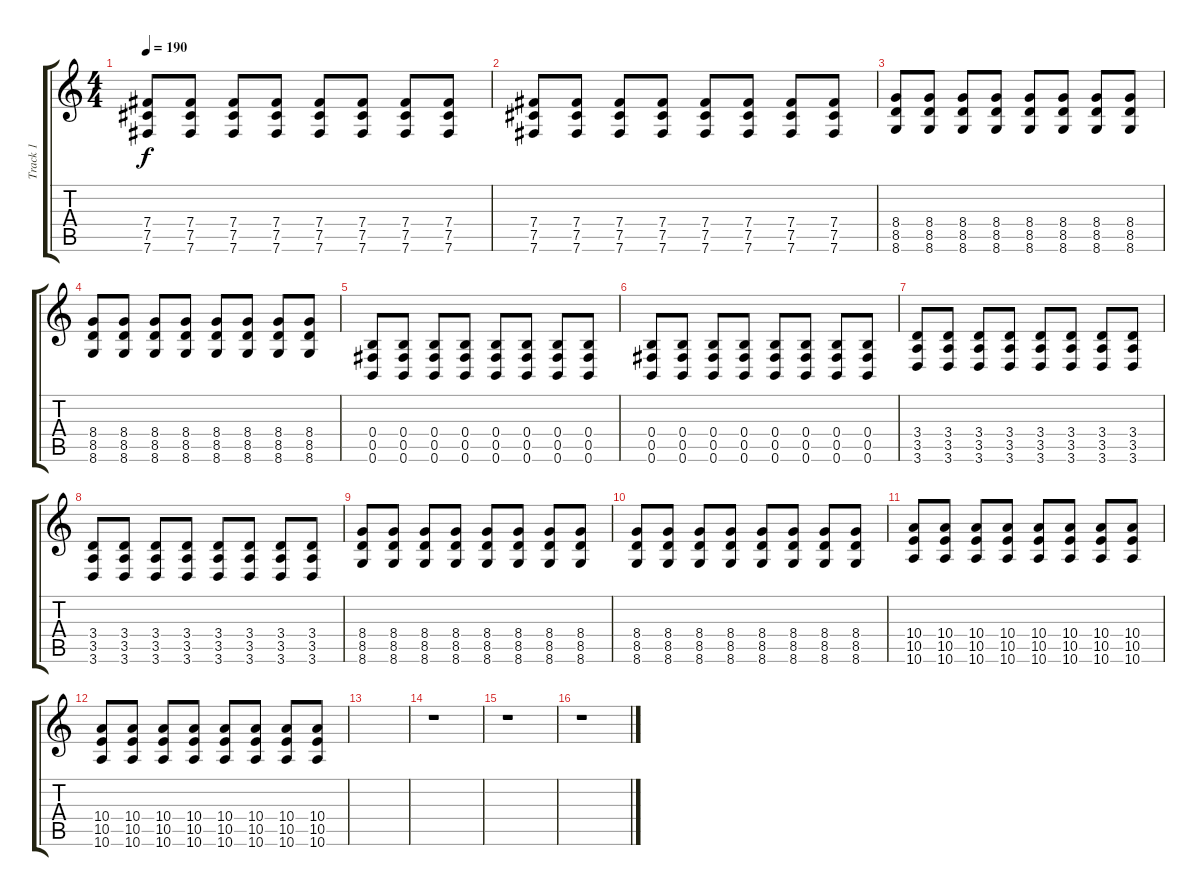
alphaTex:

\track ("Track 1" "Track 1") {instrument distortionguitar}
\staff {score tabs}
\tuning (Db4 Ab3 E3 B2 Gb2 B1) {hide}
\ts (4 4)
\tempo 190
\clef g2
\ks c
(7.4 7.5 7.6).8{dy f} (7.4 7.5 7.6).8 (7.4 7.5 7.6).8 (7.4 7.5 7.6).8 (7.4 7.5 7.6).8 (7.4 7.5 7.6).8 (7.4 7.5 7.6).8 (7.4 7.5 7.6).8 |
(7.4 7.5 7.6).8 (7.4 7.5 7.6).8 (7.4 7.5 7.6).8 (7.4 7.5 7.6).8 (7.4 7.5 7.6).8 (7.4 7.5 7.6).8 (7.4 7.5 7.6).8 (7.4 7.5 7.6).8 |
(8.4 8.5 8.6).8 (8.4 8.5 8.6).8 (8.4 8.5 8.6).8 (8.4 8.5 8.6).8 (8.4 8.5 8.6).8 (8.4 8.5 8.6).8 (8.4 8.5 8.6).8 (8.4 8.5 8.6).8 |
(8.4 8.5 8.6).8 (8.4 8.5 8.6).8 (8.4 8.5 8.6).8 (8.4 8.5 8.6).8 (8.4 8.5 8.6).8 (8.4 8.5 8.6).8 (8.4 8.5 8.6).8 (8.4 8.5 8.6).8 |
(0.4 0.5 0.6).8 (0.4 0.5 0.6).8 (0.4 0.5 0.6).8 (0.4 0.5 0.6).8 (0.4 0.5 0.6).8 (0.4 0.5 0.6).8 (0.4 0.5 0.6).8 (0.4 0.5 0.6).8 |
(0.4 0.5 0.6).8 (0.4 0.5 0.6).8 (0.4 0.5 0.6).8 (0.4 0.5 0.6).8 (0.4 0.5 0.6).8 (0.4 0.5 0.6).8 (0.4 0.5 0.6).8 (0.4 0.5 0.6).8 |
(3.4 3.5 3.6).8 (3.4 3.5 3.6).8 (3.4 3.5 3.6).8 (3.4 3.5 3.6).8 (3.4 3.5 3.6).8 (3.4 3.5 3.6).8 (3.4 3.5 3.6).8 (3.4 3.5 3.6).8 |
(3.4 3.5 3.6).8 (3.4 3.5 3.6).8 (3.4 3.5 3.6).8 (3.4 3.5 3.6).8 (3.4 3.5 3.6).8 (3.4 3.5 3.6).8 (3.4 3.5 3.6).8 (3.4 3.5 3.6).8 |
(8.4 8.5 8.6).8 (8.4 8.5 8.6).8 (8.4 8.5 8.6).8 (8.4 8.5 8.6).8 (8.4 8.5 8.6).8 (8.4 8.5 8.6).8 (8.4 8.5 8.6).8 (8.4 8.5 8.6).8 |
(8.4 8.5 8.6).8 (8.4 8.5 8.6).8 (8.4 8.5 8.6).8 (8.4 8.5 8.6).8 (8.4 8.5 8.6).8 (8.4 8.5 8.6).8 (8.4 8.5 8.6).8 (8.4 8.5 8.6).8 |
(10.4 10.5 10.6).8 (10.4 10.5 10.6).8 (10.4 10.5 10.6).8 (10.4 10.5 10.6).8 (10.4 10.5 10.6).8 (10.4 10.5 10.6).8 (10.4 10.5 10.6).8 (10.4 10.5 10.6).8 |
(10.4 10.5 10.6).8 (10.4 10.5 10.6).8 (10.4 10.5 10.6).8 (10.4 10.5 10.6).8 (10.4 10.5 10.6).8 (10.4 10.5 10.6).8 (10.4 10.5 10.6).8 (10.4 10.5 10.6).8 |
|
r.1 |
r.1 |
r.1
